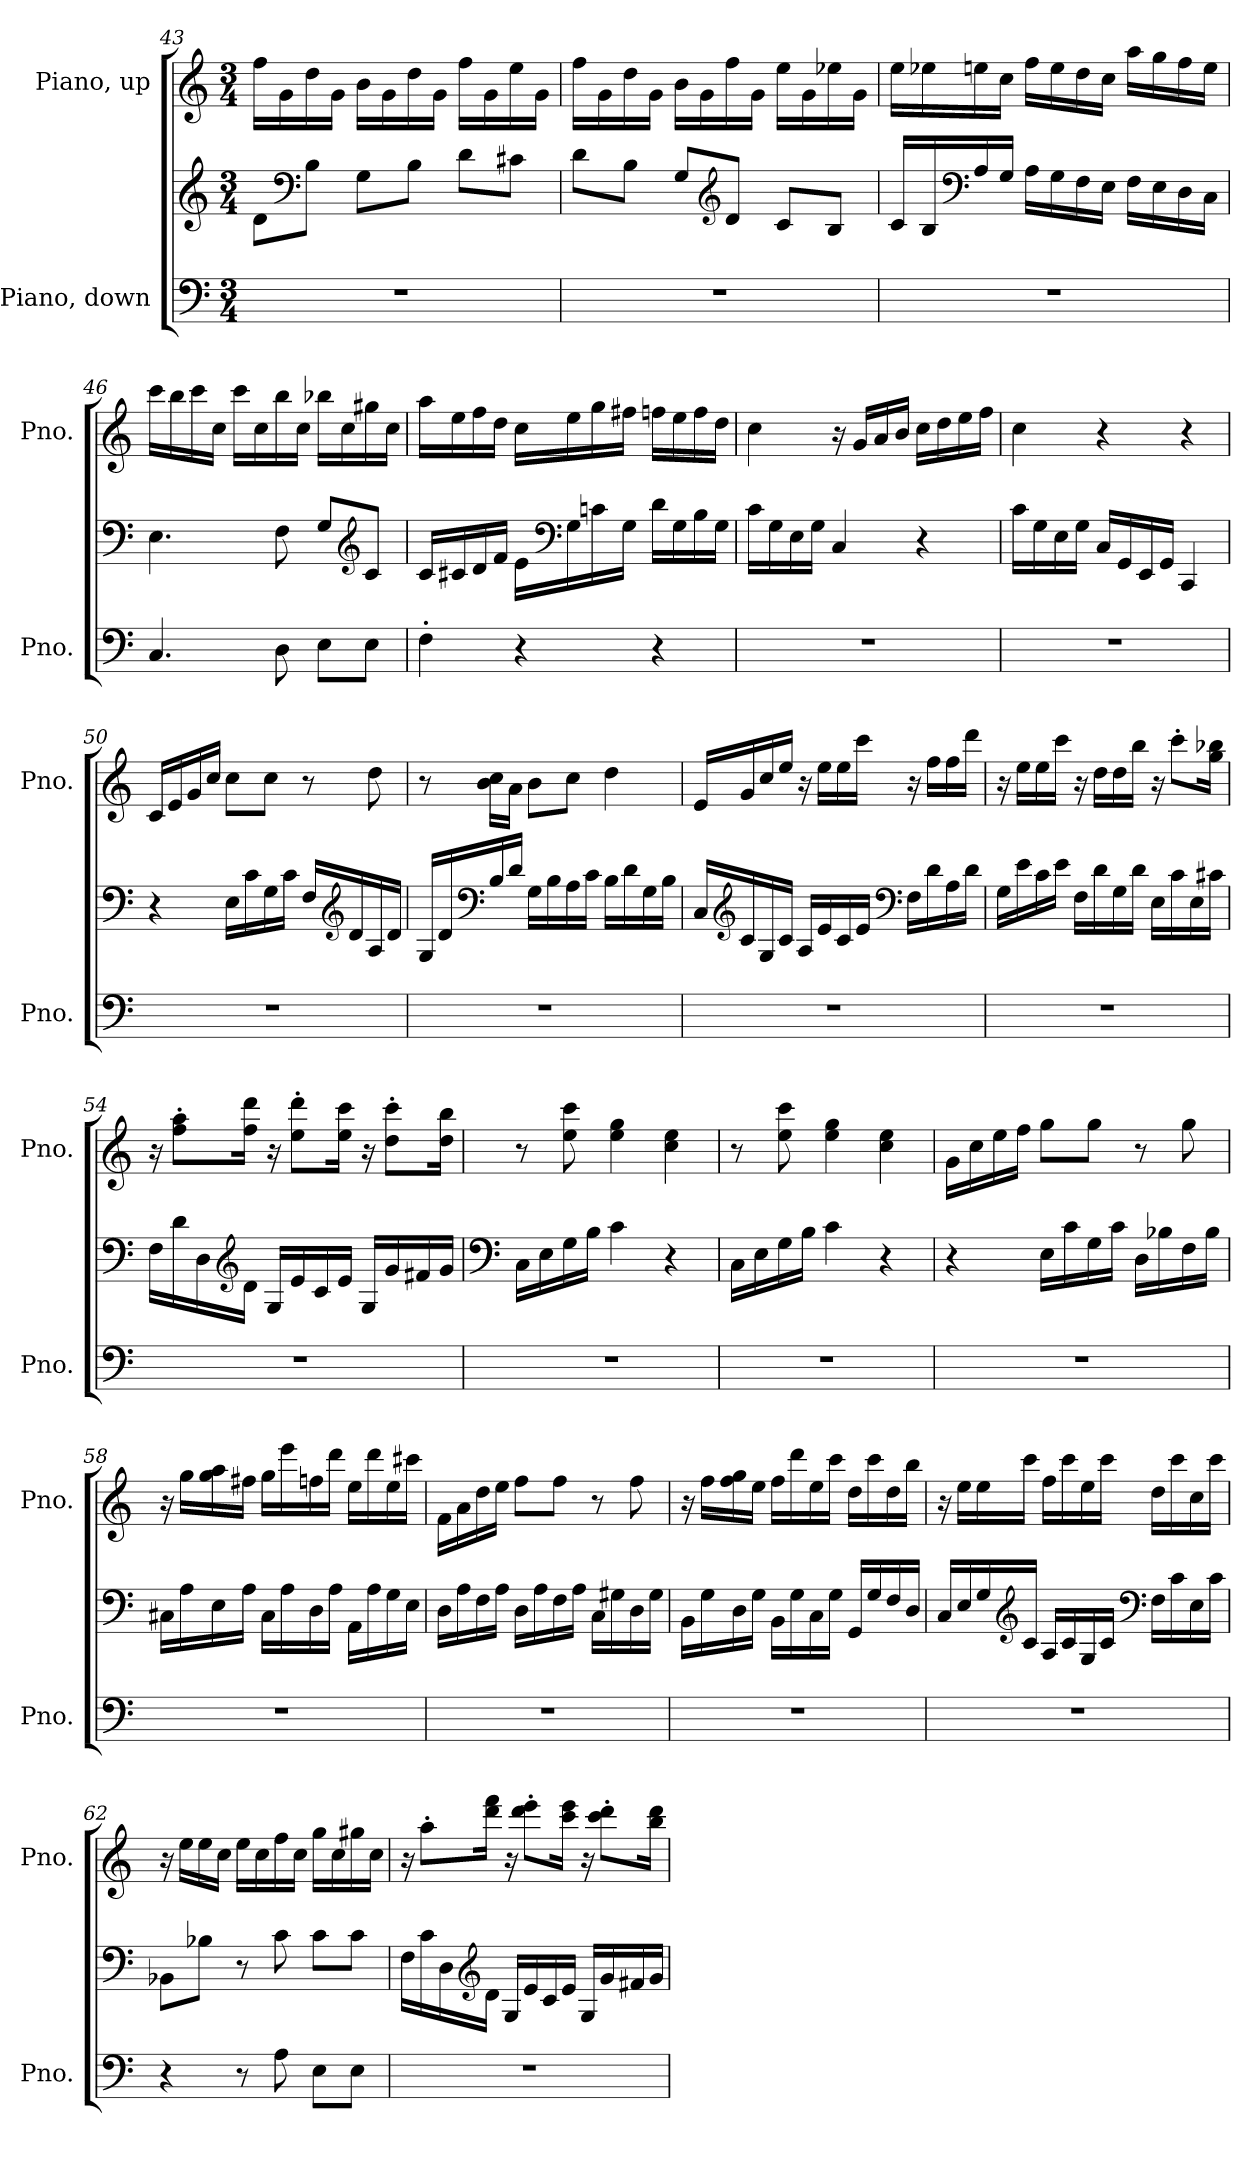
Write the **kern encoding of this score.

**kern	**kern	**kern
*part2	*part2	*part1
*staff3	*staff2	*staff1
*I"Piano, down	*	*I"Piano, up
*I'Pno.	*	*I'Pno.
*clefF4	*clefG2	*clefG2
*k[]	*k[]	*k[]
*M3/4	*M3/4	*M3/4
=43	=43	=43
2.r	8d\L	16ff\LL
.	.	16g\
*	*clefF4	*
.	8B\J	16dd\
.	.	16g\JJ
.	8G\L	16b\LL
.	.	16g\
.	8B\J	16dd\
.	.	16g\JJ
.	8d\L	16ff\LL
.	.	16g\
.	8c#X\J	16ee\
.	.	16g\JJ
=44	=44	=44
2.r	8d\L	16ff\LL
.	.	16g\
.	8B\J	16dd\
.	.	16g\JJ
.	8G/L	16b\LL
.	.	16g\
*	*clefG2	*
.	8d/J	16ff\
.	.	16g\JJ
.	8c/L	16ee\LL
.	.	16g\
.	8B/J	16ee-X\
.	.	16g\JJ
!!LO:LB:g=z
=45	=45	=45
2.r	16c/LL	16ee\LL
.	16B/	16ee-X\
*	*clefF4	*
.	16A/	16een\
.	16G/JJ	16cc\JJ
.	16A\LL	16ff\LL
.	16G\	16ee\
.	16F\	16dd\
.	16E\JJ	16cc\JJ
.	16F\LL	16aa\LL
.	16E\	16gg\
.	16D\	16ff\
.	16C\JJ	16ee\JJ
=46	=46	=46
4.C/	4.E\	16ccc\LL
.	.	16bb\
.	.	16ccc\
.	.	16cc\JJ
.	.	16ccc\LL
.	.	16cc\
8D\	8F\	16bb\
.	.	16cc\JJ
8E\L	8G/L	16bb-X\LL
.	.	16cc\
*	*clefG2	*
8E\J	8c/J	16gg#X\
.	.	16cc\JJ
!!LO:LB:g=z
=47	=47	=47
4F'\	16c/LL	16aa\LL
.	16c#X/	16ee\
.	16d/	16ff\
.	16f/JJ	16dd\JJ
4r	16e\LL	16cc\LL
*	*clefF4	*
.	16G\	16ee\
.	16cn\	16gg\
.	16G\JJ	16ff#X\JJ
4r	16d\LL	16ffn\LL
.	16G\	16ee\
.	16B\	16ff\
.	16G\JJ	16dd\JJ
=48	=48	=48
2.r	16c\LL	4cc\
.	16G\	.
.	16E\	.
.	16G\JJ	.
.	4C/	16r
.	.	16g/LL
.	.	16a/
.	.	16b/JJ
.	4r	16cc\LL
.	.	16dd\
.	.	16ee\
.	.	16ff\JJ
=49	=49	=49
2.r	16c\LL	4cc\
.	16G\	.
.	16E\	.
.	16G\JJ	.
.	16C/LL	4r
.	16GG/	.
.	16EE/	.
.	16GG/JJ	.
.	4CC/	4r
!!LO:PB:g=z
=50	=50	=50
2.r	4r	16c/LL
.	.	16e/
.	.	16g/
.	.	16cc/JJ
.	16E\LL	8cc\L
.	16c\	.
.	16G\	8cc\J
.	16c\JJ	.
.	16F/LL	8r
*	*clefG2	*
.	16d/	.
.	16A/	8dd\
.	16d/JJ	.
=51	=51	=51
2.r	16G/LL	8r
.	16d/	.
*	*clefF4	*
.	16B/	16b\ 16cc\LL
.	16d/JJ	16a\JJ
.	16G\LL	8b\L
.	16B\	.
.	16A\	8cc\J
.	16c\JJ	.
.	16B\LL	4dd\
.	16d\	.
.	16G\	.
.	16B\JJ	.
=52	=52	=52
2.r	16C/LL	16e/LL
*	*clefG2	*
.	16c/	16g/
.	16G/	16cc/
.	16c/JJ	16ee/JJ
.	16A/LL	16r
.	16e/	16ee\LL
.	16c/	16ee\
.	16e/JJ	16ccc\JJ
*	*clefF4	*
.	16F\LL	16r
.	16d\	16ff\LL
.	16A\	16ff\
.	16d\JJ	16ddd\JJ
!!LO:LB:g=z
=53	=53	=53
2.r	16G\LL	16r
.	16e\	16ee\LL
.	16c\	16ee\
.	16e\JJ	16ccc\JJ
.	16F\LL	16r
.	16d\	16dd\LL
.	16G\	16dd\
.	16d\JJ	16bb\JJ
.	16E\LL	16r
.	16c\	8ccc'\L
.	16E\	.
.	16c#X\JJ	16gg\ 16bb-X\Jk
=54	=54	=54
2.r	16F\LL	16r
.	16d\	8ff\' 8aa\'L
.	16D\	.
*	*clefG2	*
.	16d\JJ	16ff\ 16ddd\Jk
.	16G/LL	16r
.	16e/	8ee\' 8ddd\'L
.	16c/	.
.	16e/JJ	16ee\ 16ccc\Jk
.	16G/LL	16r
.	16g/	8dd\' 8ccc\'L
.	16f#X/	.
.	16g/JJ	16dd\ 16bb\Jk
=55	=55	=55
*	*clefF4	*
2.r	16C\LL	8r
.	16E\	.
.	16G\	8ee\ 8ccc\
.	16B\JJ	.
.	4c\	4ee\ 4gg\
.	4r	4cc\ 4ee\
=56	=56	=56
2.r	16C\LL	8r
.	16E\	.
.	16G\	8ee\ 8ccc\
.	16B\JJ	.
.	4c\	4ee\ 4gg\
.	4r	4cc\ 4ee\
!!LO:LB:g=z
=57	=57	=57
2.r	4r	16g\LL
.	.	16cc\
.	.	16ee\
.	.	16ff\JJ
.	16E\LL	8gg\L
.	16c\	.
.	16G\	8gg\J
.	16c\JJ	.
.	16D\LL	8r
.	16B-X\	.
.	16F\	8gg\
.	16B-\JJ	.
=58	=58	=58
2.r	16C#X\LL	16r
.	16A\	16gg\LL
.	16E\	16gg\ 16aa\
.	16A\JJ	16ff#X\JJ
.	16C#\LL	16gg\LL
.	16A\	16eee\
.	16D\	16ffn\
.	16A\JJ	16ddd\JJ
.	16AA\LL	16ee\LL
.	16A\	16ddd\
.	16G\	16ee\
.	16E\JJ	16ccc#X\JJ
=59	=59	=59
2.r	16D\LL	16f\LL
.	16A\	16a\
.	16F\	16dd\
.	16A\JJ	16ee\JJ
.	16D\LL	8ff\L
.	16A\	.
.	16F\	8ff\J
.	16A\JJ	.
.	16C\LL	8r
.	16G#X\	.
.	16D\	8ff\
.	16G#\JJ	.
!!LO:LB:g=z
=60	=60	=60
2.r	16BB\LL	16r
.	16G\	16ff\LL
.	16D\	16ff\ 16gg\
.	16G\JJ	16ee\JJ
.	16BB\LL	16ff\LL
.	16G\	16ddd\
.	16C\	16ee\
.	16G\JJ	16ccc\JJ
.	16GG/LL	16dd\LL
.	16G/	16ccc\
.	16F/	16dd\
.	16D/JJ	16bb\JJ
=61	=61	=61
2.r	16C/LL	16r
.	16E/	16ee\LL
.	16G/	16ee\
*	*clefG2	*
.	16c/JJ	16ccc\JJ
.	16A/LL	16ff\LL
.	16c/	16ccc\
.	16G/	16ee\
.	16c/JJ	16ccc\JJ
*	*clefF4	*
.	16F\LL	16dd\LL
.	16c\	16ccc\
.	16E\	16cc\
.	16c\JJ	16ccc\JJ
=62	=62	=62
4r	8BB-X\L	16r
.	.	16ee\LL
.	8B-X\J	16ee\
.	.	16cc\JJ
8r	8r	16ee\LL
.	.	16cc\
8A\	8c\	16ff\
.	.	16cc\JJ
8E\L	8c\L	16gg\LL
.	.	16cc\
8E\J	8c\J	16gg#X\
.	.	16cc\JJ
!!LO:PB:g=z
=63	=63	=63
2.r	16F\LL	16r
.	16c\	8aa'\L
.	16D\	.
*	*clefG2	*
.	16d\JJ	16ddd\ 16fff\Jk
.	16G/LL	16r
.	16e/	8ddd\' 8eee\'L
.	16c/	.
.	16e/JJ	16ccc\ 16eee\Jk
.	16G/LL	16r
.	16g/	8ccc\' 8ddd\'L
.	16f#X/	.
.	16g/JJ	16bb\ 16ddd\Jk
=	=	=
*-	*-	*-
